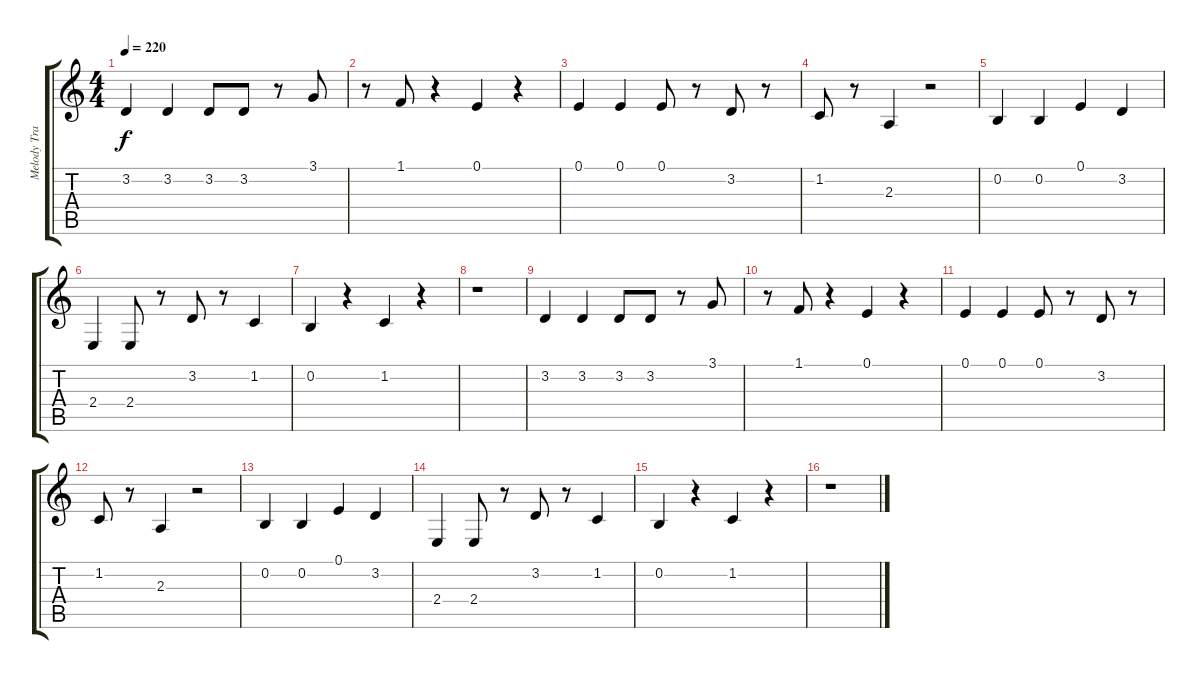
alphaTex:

\track ("Melody Track" "Melody Tra") {instrument acousticgrandpiano}
\staff {score tabs}
\tuning (E4 B3 G3 D3 A2 E2) {hide}
\ts (4 4)
\tempo 220
\clef g2
\ks c
3.2.4{dy f} 3.2.4 3.2.8 3.2.8 r.8 3.1.8 |
r.8 1.1.8 r.4 0.1.4 r.4 |
0.1.4 0.1.4 0.1.8 r.8 3.2.8 r.8 |
1.2.8 r.8 2.3.4 r.2 |
0.2.4 0.2.4 0.1.4 3.2.4 |
2.4.4 2.4.8 r.8 3.2.8 r.8 1.2.4 |
0.2.4 r.4 1.2.4 r.4 |
r.1 |
3.2.4 3.2.4 3.2.8 3.2.8 r.8 3.1.8 |
r.8 1.1.8 r.4 0.1.4 r.4 |
0.1.4 0.1.4 0.1.8 r.8 3.2.8 r.8 |
1.2.8 r.8 2.3.4 r.2 |
0.2.4 0.2.4 0.1.4 3.2.4 |
2.4.4 2.4.8 r.8 3.2.8 r.8 1.2.4 |
0.2.4 r.4 1.2.4 r.4 |
r.1
